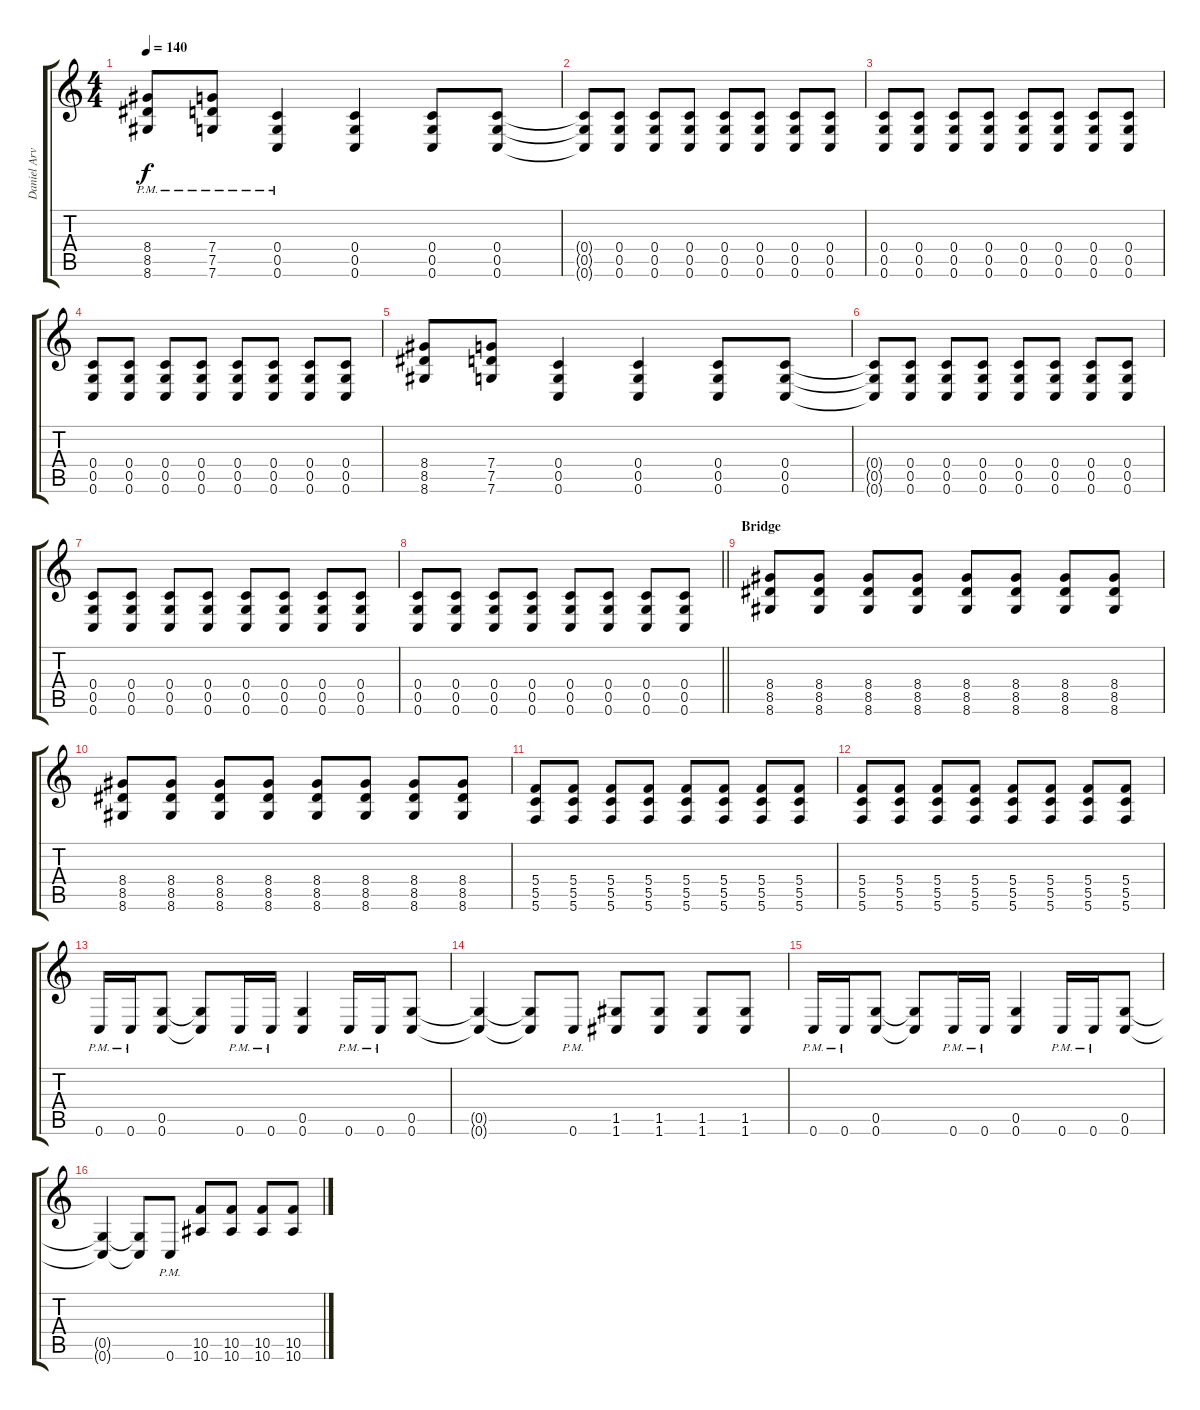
\track ("Daniel Arvidsson " "Daniel Arv") {instrument distortionguitar}
\staff {score tabs}
\tuning (D4 A3 F3 C3 G2 C2) {hide}
\ts (4 4)
\tempo 140
\clef g2
\ks c
(8.4{pm} 8.5{pm} 8.6{pm}).8{dy f} (7.4{pm} 7.5{pm} 7.6{pm}).8 (0.4{pm} 0.5{pm} 0.6{pm}).4 (0.4 0.5 0.6).4 (0.4 0.5 0.6).8 (0.4 0.5 0.6).8 |
(0.4{t} 0.5{t} 0.6{t}).8 (0.4 0.5 0.6).8 (0.4 0.5 0.6).8 (0.4 0.5 0.6).8 (0.4 0.5 0.6).8 (0.4 0.5 0.6).8 (0.4 0.5 0.6).8 (0.4 0.5 0.6).8 |
(0.4 0.5 0.6).8 (0.4 0.5 0.6).8 (0.4 0.5 0.6).8 (0.4 0.5 0.6).8 (0.4 0.5 0.6).8 (0.4 0.5 0.6).8 (0.4 0.5 0.6).8 (0.4 0.5 0.6).8 |
(0.4 0.5 0.6).8 (0.4 0.5 0.6).8 (0.4 0.5 0.6).8 (0.4 0.5 0.6).8 (0.4 0.5 0.6).8 (0.4 0.5 0.6).8 (0.4 0.5 0.6).8 (0.4 0.5 0.6).8 |
(8.4 8.5 8.6).8 (7.4 7.5 7.6).8 (0.4 0.5 0.6).4 (0.4 0.5 0.6).4 (0.4 0.5 0.6).8 (0.4 0.5 0.6).8 |
(0.4{t} 0.5{t} 0.6{t}).8 (0.4 0.5 0.6).8 (0.4 0.5 0.6).8 (0.4 0.5 0.6).8 (0.4 0.5 0.6).8 (0.4 0.5 0.6).8 (0.4 0.5 0.6).8 (0.4 0.5 0.6).8 |
(0.4 0.5 0.6).8 (0.4 0.5 0.6).8 (0.4 0.5 0.6).8 (0.4 0.5 0.6).8 (0.4 0.5 0.6).8 (0.4 0.5 0.6).8 (0.4 0.5 0.6).8 (0.4 0.5 0.6).8 |
\barLineRight lightlight
(0.4 0.5 0.6).8 (0.4 0.5 0.6).8 (0.4 0.5 0.6).8 (0.4 0.5 0.6).8 (0.4 0.5 0.6).8 (0.4 0.5 0.6).8 (0.4 0.5 0.6).8 (0.4 0.5 0.6).8 |
\section ("" "Bridge")
(8.4 8.5 8.6).8 (8.4 8.5 8.6).8 (8.4 8.5 8.6).8 (8.4 8.5 8.6).8 (8.4 8.5 8.6).8 (8.4 8.5 8.6).8 (8.4 8.5 8.6).8 (8.4 8.5 8.6).8 |
(8.4 8.5 8.6).8 (8.4 8.5 8.6).8 (8.4 8.5 8.6).8 (8.4 8.5 8.6).8 (8.4 8.5 8.6).8 (8.4 8.5 8.6).8 (8.4 8.5 8.6).8 (8.4 8.5 8.6).8 |
(5.4 5.5 5.6).8 (5.4 5.5 5.6).8 (5.4 5.5 5.6).8 (5.4 5.5 5.6).8 (5.4 5.5 5.6).8 (5.4 5.5 5.6).8 (5.4 5.5 5.6).8 (5.4 5.5 5.6).8 |
(5.4 5.5 5.6).8 (5.4 5.5 5.6).8 (5.4 5.5 5.6).8 (5.4 5.5 5.6).8 (5.4 5.5 5.6).8 (5.4 5.5 5.6).8 (5.4 5.5 5.6).8 (5.4 5.5 5.6).8 |
0.6{pm}.16 0.6{pm}.16 (0.5 0.6).8 (0.5{t} 0.6{t}).8 0.6{pm}.16 0.6{pm}.16 (0.5 0.6).4 0.6{pm}.16 0.6{pm}.16 (0.5 0.6).8 |
(0.5{t} 0.6{t}).4 (0.5{t} 0.6{t}).8 0.6{pm}.8 (1.5 1.6).8 (1.5 1.6).8 (1.5 1.6).8 (1.5 1.6).8 |
0.6{pm}.16 0.6{pm}.16 (0.5 0.6).8 (0.5{t} 0.6{t}).8 0.6{pm}.16 0.6{pm}.16 (0.5 0.6).4 0.6{pm}.16 0.6{pm}.16 (0.5 0.6).8 |
(0.5{t} 0.6{t}).4 (0.5{t} 0.6{t}).8 0.6{pm}.8 (10.5 10.6).8 (10.5 10.6).8 (10.5 10.6).8 (10.5 10.6).8
